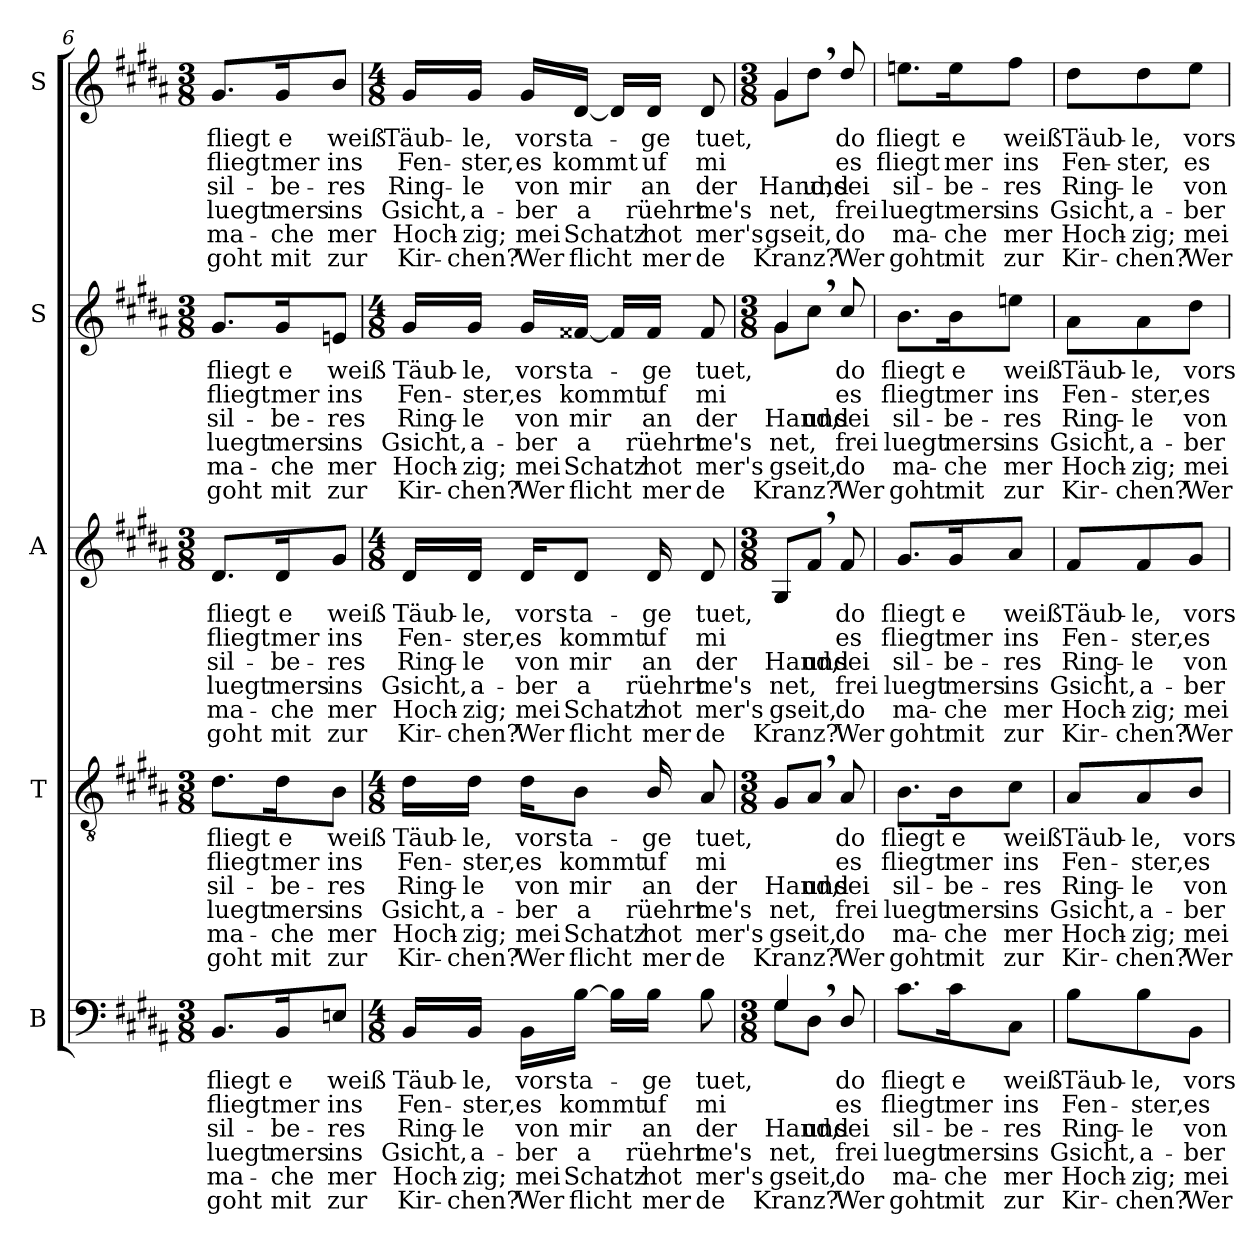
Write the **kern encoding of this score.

**kern	**text	**text	**text	**text	**text	**text	**kern	**text	**text	**text	**text	**text	**text	**kern	**text	**text	**text	**text	**text	**text	**kern	**text	**text	**text	**text	**text	**text	**kern	**text	**text	**text	**text	**text	**text
*part5	*part5	*part5	*part5	*part5	*part5	*part5	*part4	*part4	*part4	*part4	*part4	*part4	*part4	*part3	*part3	*part3	*part3	*part3	*part3	*part3	*part2	*part2	*part2	*part2	*part2	*part2	*part2	*part1	*part1	*part1	*part1	*part1	*part1	*part1
*staff5	*staff5	*staff5	*staff5	*staff5	*staff5	*staff5	*staff4	*staff4	*staff4	*staff4	*staff4	*staff4	*staff4	*staff3	*staff3	*staff3	*staff3	*staff3	*staff3	*staff3	*staff2	*staff2	*staff2	*staff2	*staff2	*staff2	*staff2	*staff1	*staff1	*staff1	*staff1	*staff1	*staff1	*staff1
*I"B	*	*	*	*	*	*	*I"T	*	*	*	*	*	*	*I"A	*	*	*	*	*	*	*I"S	*	*	*	*	*	*	*I"S	*	*	*	*	*	*
*I'B	*	*	*	*	*	*	*I'T	*	*	*	*	*	*	*I'A	*	*	*	*	*	*	*I'S	*	*	*	*	*	*	*I'S	*	*	*	*	*	*
!!LO:PB:g=z
*clefF4	*	*	*	*	*	*	*clefGv2	*	*	*	*	*	*	*clefG2	*	*	*	*	*	*	*clefG2	*	*	*	*	*	*	*clefG2	*	*	*	*	*	*
*k[f#c#g#d#a#]	*	*	*	*	*	*	*k[f#c#g#d#a#]	*	*	*	*	*	*	*k[f#c#g#d#a#]	*	*	*	*	*	*	*k[f#c#g#d#a#]	*	*	*	*	*	*	*k[f#c#g#d#a#]	*	*	*	*	*	*
*g#:	*	*	*	*	*	*	*g#:	*	*	*	*	*	*	*g#:	*	*	*	*	*	*	*g#:	*	*	*	*	*	*	*g#:	*	*	*	*	*	*
*M3/8	*	*	*	*	*	*	*M3/8	*	*	*	*	*	*	*M3/8	*	*	*	*	*	*	*M3/8	*	*	*	*	*	*	*M3/8	*	*	*	*	*	*
=6	=6	=6	=6	=6	=6	=6	=6	=6	=6	=6	=6	=6	=6	=6	=6	=6	=6	=6	=6	=6	=6	=6	=6	=6	=6	=6	=6	=6	=6	=6	=6	=6	=6	=6
!	!LO:LY:b	!LO:LY:b	!LO:LY:b	!LO:LY:b	!LO:LY:b	!LO:LY:b	!	!LO:LY:b	!LO:LY:b	!LO:LY:b	!LO:LY:b	!LO:LY:b	!LO:LY:b	!	!LO:LY:b	!LO:LY:b	!LO:LY:b	!LO:LY:b	!LO:LY:b	!LO:LY:b	!	!LO:LY:b	!LO:LY:b	!LO:LY:b	!LO:LY:b	!LO:LY:b	!LO:LY:b	!	!LO:LY:b	!LO:LY:b	!LO:LY:b	!LO:LY:b	!LO:LY:b	!LO:LY:b
8.BB/L	fliegt	fliegt	sil-	luegt	ma-	goht	8.d#\L	fliegt	fliegt	sil-	luegt	ma-	goht	8.d#/L	fliegt	fliegt	sil-	luegt	ma-	goht	8.g#/L	fliegt	fliegt	sil-	luegt	ma-	goht	8.g#/L	fliegt	fliegt	sil-	luegt	ma-	goht
!	!LO:LY:b	!LO:LY:b	!LO:LY:b	!LO:LY:b	!LO:LY:b	!LO:LY:b	!	!LO:LY:b	!LO:LY:b	!LO:LY:b	!LO:LY:b	!LO:LY:b	!LO:LY:b	!	!LO:LY:b	!LO:LY:b	!LO:LY:b	!LO:LY:b	!LO:LY:b	!LO:LY:b	!	!LO:LY:b	!LO:LY:b	!LO:LY:b	!LO:LY:b	!LO:LY:b	!LO:LY:b	!	!LO:LY:b	!LO:LY:b	!LO:LY:b	!LO:LY:b	!LO:LY:b	!LO:LY:b
16BB/K	e	mer	-be-	mers	-che	mit	16d#\K	e	mer	-be-	mers	-che	mit	16d#/K	e	mer	-be-	mers	-che	mit	16g#/K	e	mer	-be-	mers	-che	mit	16g#/K	e	mer	-be-	mers	-che	mit
!	!LO:LY:b	!LO:LY:b	!LO:LY:b	!LO:LY:b	!LO:LY:b	!LO:LY:b	!	!LO:LY:b	!LO:LY:b	!LO:LY:b	!LO:LY:b	!LO:LY:b	!LO:LY:b	!	!LO:LY:b	!LO:LY:b	!LO:LY:b	!LO:LY:b	!LO:LY:b	!LO:LY:b	!	!LO:LY:b	!LO:LY:b	!LO:LY:b	!LO:LY:b	!LO:LY:b	!LO:LY:b	!	!LO:LY:b	!LO:LY:b	!LO:LY:b	!LO:LY:b	!LO:LY:b	!LO:LY:b
8En/J	weiß	ins	-res	ins	mer	zur	8B\J	weiß	ins	-res	ins	mer	zur	8g#/J	weiß	ins	-res	ins	mer	zur	8en/J	weiß	ins	-res	ins	mer	zur	8b/J	weiß	ins	-res	ins	mer	zur
=7	=7	=7	=7	=7	=7	=7	=7	=7	=7	=7	=7	=7	=7	=7	=7	=7	=7	=7	=7	=7	=7	=7	=7	=7	=7	=7	=7	=7	=7	=7	=7	=7	=7	=7
*M4/8	*	*	*	*	*	*	*M4/8	*	*	*	*	*	*	*M4/8	*	*	*	*	*	*	*M4/8	*	*	*	*	*	*	*M4/8	*	*	*	*	*	*
!	!LO:LY:b	!LO:LY:b	!LO:LY:b	!LO:LY:b	!LO:LY:b	!LO:LY:b	!	!LO:LY:b	!LO:LY:b	!LO:LY:b	!LO:LY:b	!LO:LY:b	!LO:LY:b	!	!LO:LY:b	!LO:LY:b	!LO:LY:b	!LO:LY:b	!LO:LY:b	!LO:LY:b	!	!LO:LY:b	!LO:LY:b	!LO:LY:b	!LO:LY:b	!LO:LY:b	!LO:LY:b	!	!LO:LY:b	!LO:LY:b	!LO:LY:b	!LO:LY:b	!LO:LY:b	!LO:LY:b
16BB/LL	Täub-	Fen-	Ring-	Gsicht,	Hoch-	Kir-	16d#\LL	Täub-	Fen-	Ring-	Gsicht,	Hoch-	Kir-	16d#/LL	Täub-	Fen-	Ring-	Gsicht,	Hoch-	Kir-	16g#/LL	Täub-	Fen-	Ring-	Gsicht,	Hoch-	Kir-	16g#/LL	Täub-	Fen-	Ring-	Gsicht,	Hoch-	Kir-
!	!LO:LY:b	!LO:LY:b	!LO:LY:b	!LO:LY:b	!LO:LY:b	!LO:LY:b	!	!LO:LY:b	!LO:LY:b	!LO:LY:b	!LO:LY:b	!LO:LY:b	!LO:LY:b	!	!LO:LY:b	!LO:LY:b	!LO:LY:b	!LO:LY:b	!LO:LY:b	!LO:LY:b	!	!LO:LY:b	!LO:LY:b	!LO:LY:b	!LO:LY:b	!LO:LY:b	!LO:LY:b	!	!LO:LY:b	!LO:LY:b	!LO:LY:b	!LO:LY:b	!LO:LY:b	!LO:LY:b
16BB/JJ	-le,	-ster,	-le	a-	-zig;	-chen?	16d#\JJ	-le,	-ster,	-le	a-	-zig;	-chen?	16d#/JJ	-le,	-ster,	-le	a-	-zig;	-chen?	16g#/JJ	-le,	-ster,	-le	a-	-zig;	-chen?	16g#/JJ	-le,	-ster,	-le	a-	-zig;	-chen?
!	!LO:LY:b	!LO:LY:b	!LO:LY:b	!LO:LY:b	!LO:LY:b	!LO:LY:b	!	!LO:LY:b	!LO:LY:b	!LO:LY:b	!LO:LY:b	!LO:LY:b	!LO:LY:b	!	!LO:LY:b	!LO:LY:b	!LO:LY:b	!LO:LY:b	!LO:LY:b	!LO:LY:b	!	!LO:LY:b	!LO:LY:b	!LO:LY:b	!LO:LY:b	!LO:LY:b	!LO:LY:b	!	!LO:LY:b	!LO:LY:b	!LO:LY:b	!LO:LY:b	!LO:LY:b	!LO:LY:b
16BB\LL	vors	es	von	-ber	mei	Wer	16d#\KL	vors	es	von	-ber	mei	Wer	16d#/KL	vors	es	von	-ber	mei	Wer	16g#/LL	vors	es	von	-ber	mei	Wer	16g#/LL	vors	es	von	-ber	mei	Wer
!	!LO:LY:b	!LO:LY:b	!LO:LY:b	!LO:LY:b	!LO:LY:b	!LO:LY:b	!	!LO:LY:b	!LO:LY:b	!LO:LY:b	!LO:LY:b	!LO:LY:b	!LO:LY:b	!	!LO:LY:b	!LO:LY:b	!LO:LY:b	!LO:LY:b	!LO:LY:b	!LO:LY:b	!	!LO:LY:b	!LO:LY:b	!LO:LY:b	!LO:LY:b	!LO:LY:b	!LO:LY:b	!	!LO:LY:b	!LO:LY:b	!LO:LY:b	!LO:LY:b	!LO:LY:b	!LO:LY:b
[16B\JJ	ta-	kommt	mir	a	Schatz	flicht	8B\J	ta-	kommt	mir	a	Schatz	flicht	8d#/J	ta-	kommt	mir	a	Schatz	flicht	[16f##X/JJ	ta-	kommt	mir	a	Schatz	flicht	[16d#/JJ	ta-	kommt	mir	a	Schatz	flicht
16B\LL]	.	.	.	.	.	.	.	.	.	.	.	.	.	.	.	.	.	.	.	.	16f##/LL]	.	.	.	.	.	.	16d#/LL]	.	.	.	.	.	.
!	!LO:LY:b	!LO:LY:b	!LO:LY:b	!LO:LY:b	!LO:LY:b	!LO:LY:b	!	!LO:LY:b	!LO:LY:b	!LO:LY:b	!LO:LY:b	!LO:LY:b	!LO:LY:b	!	!LO:LY:b	!LO:LY:b	!LO:LY:b	!LO:LY:b	!LO:LY:b	!LO:LY:b	!	!LO:LY:b	!LO:LY:b	!LO:LY:b	!LO:LY:b	!LO:LY:b	!LO:LY:b	!	!LO:LY:b	!LO:LY:b	!LO:LY:b	!LO:LY:b	!LO:LY:b	!LO:LY:b
16B\JJ	-ge	uf	an	rüehrt	hot	mer	16B/KL	-ge	uf	an	rüehrt	hot	mer	16d#/KL	-ge	uf	an	rüehrt	hot	mer	16f##/JJ	-ge	uf	an	rüehrt	hot	mer	16d#/JJ	-ge	uf	an	rüehrt	hot	mer
!	!LO:LY:b	!LO:LY:b	!LO:LY:b	!LO:LY:b	!LO:LY:b	!LO:LY:b	!	!LO:LY:b	!LO:LY:b	!LO:LY:b	!LO:LY:b	!LO:LY:b	!LO:LY:b	!	!LO:LY:b	!LO:LY:b	!LO:LY:b	!LO:LY:b	!LO:LY:b	!LO:LY:b	!	!LO:LY:b	!LO:LY:b	!LO:LY:b	!LO:LY:b	!LO:LY:b	!LO:LY:b	!	!LO:LY:b	!LO:LY:b	!LO:LY:b	!LO:LY:b	!LO:LY:b	!LO:LY:b
8B\	tuet,	mi	der	me's	mer's	de	8A#/	tuet,	mi	der	me's	mer's	de	8d#/	tuet,	mi	der	me's	mer's	de	8f##/	tuet,	mi	der	me's	mer's	de	8d#/	tuet,	mi	der	me's	mer's	de
=8	=8	=8	=8	=8	=8	=8	=8	=8	=8	=8	=8	=8	=8	=8	=8	=8	=8	=8	=8	=8	=8	=8	=8	=8	=8	=8	=8	=8	=8	=8	=8	=8	=8	=8
*M3/8	*	*	*	*	*	*	*M3/8	*	*	*	*	*	*	*M3/8	*	*	*	*	*	*	*M3/8	*	*	*	*	*	*	*M3/8	*	*	*	*	*	*
!	!LO:LY:b	!LO:LY:b	!	!LO:LY:b	!LO:LY:b	!LO:LY:b	!	!	!	!	!	!	!	!	!	!	!	!	!	!	!	!	!	!	!	!	!	!	!	!	!	!	!	!
*^	*	*	*	*	*	*	*	*	*	*	*	*	*	*	*	*	*	*	*	*	*	*	*	*	*	*	*	*	*	*	*	*	*	*
!	!	!	!	!LO:LY:b	!	!	!	!	!LO:LY:b	!LO:LY:b	!	!LO:LY:b	!LO:LY:b	!LO:LY:b	!	!	!	!	!	!	!	!	!	!	!	!	!	!	!	!	!	!	!	!	!
*	*	*	*	*	*	*	*	*^	*	*	*	*	*	*	*	*	*	*	*	*	*	*	*	*	*	*	*	*	*	*	*	*	*	*	*
!	!	!	!	!	!	!	!	!	!	!	!	!LO:LY:b	!	!	!	!	!LO:LY:b	!LO:LY:b	!	!LO:LY:b	!LO:LY:b	!LO:LY:b	!	!	!	!	!	!	!	!	!	!	!	!	!	!
*	*	*	*	*	*	*	*	*	*	*	*	*	*	*	*	*^	*	*	*	*	*	*	*	*	*	*	*	*	*	*	*	*	*	*	*	*
!	!	!	!	!	!	!	!	!	!	!	!	!	!	!	!	!	!	!	!	!LO:LY:b	!	!	!	!	!LO:LY:b	!LO:LY:b	!	!LO:LY:b	!LO:LY:b	!LO:LY:b	!	!	!	!	!	!	!
*	*	*	*	*	*	*	*	*	*	*	*	*	*	*	*	*	*	*	*	*	*	*	*	*^	*	*	*	*	*	*	*	*	*	*	*	*	*
!	!	!	!	!	!	!	!	!	!	!	!	!	!	!	!	!	!	!	!	!	!	!	!	!	!	!	!	!LO:LY:b	!	!	!	!	!LO:LY:b	!LO:LY:b	!	!LO:LY:b	!LO:LY:b	!LO:LY:b
*	*	*	*	*	*	*	*	*	*	*	*	*	*	*	*	*	*	*	*	*	*	*	*	*	*	*	*	*	*	*	*	*^	*	*	*	*	*	*
!	!	!	!	!	!	!	!	!	!	!	!	!	!	!	!	!	!	!	!	!	!	!	!	!	!	!	!	!	!	!	!	!	!	!	!	!LO:LY:b	!	!	!
4G#,>/	8G#\L	.	.	Hand,	net,	gseit,	Kranz?	4G#,>/	8G#/L	.	.	Hand,	net,	gseit,	Kranz?	4G#,>/	8G#/L	.	.	Hand,	net,	gseit,	Kranz?	4g#,>/	8g#\L	.	.	Hand,	net,	gseit,	Kranz?	4g#,>/	8g#\L	.	.	Hand,	net,	gseit,	Kranz?
!	!	!	!	!LO:LY:b	!	!	!	!	!	!	!	!LO:LY:b	!	!	!	!	!	!	!	!LO:LY:b	!	!	!	!	!	!	!	!LO:LY:b	!	!	!	!	!	!	!	!LO:LY:b	!	!	!
.	8D#\J	.	.	und	.	.	.	.	8A#/J	.	.	und	.	.	.	.	8f#/J	.	.	und	.	.	.	.	8cc#\J	.	.	und	.	.	.	.	8dd#\J	.	.	und	.	.	.
!	!	!LO:LY:b	!LO:LY:b	!LO:LY:b	!LO:LY:b	!LO:LY:b	!LO:LY:b	!	!	!LO:LY:b	!LO:LY:b	!LO:LY:b	!LO:LY:b	!LO:LY:b	!LO:LY:b	!	!	!LO:LY:b	!LO:LY:b	!LO:LY:b	!LO:LY:b	!LO:LY:b	!LO:LY:b	!	!	!LO:LY:b	!LO:LY:b	!LO:LY:b	!LO:LY:b	!LO:LY:b	!LO:LY:b	!	!	!LO:LY:b	!LO:LY:b	!LO:LY:b	!LO:LY:b	!LO:LY:b	!LO:LY:b
8D#/	8ryy	do	es	sei	frei	do	Wer	8A#/	8ryy	do	es	sei	frei	do	Wer	8f#/	8ryy	do	es	sei	frei	do	Wer	8cc#/	8ryy	do	es	sei	frei	do	Wer	8dd#/	8ryy	do	es	sei	frei	do	Wer
=9	=9	=9	=9	=9	=9	=9	=9	=9	=9	=9	=9	=9	=9	=9	=9	=9	=9	=9	=9	=9	=9	=9	=9	=9	=9	=9	=9	=9	=9	=9	=9	=9	=9	=9	=9	=9	=9	=9	=9
!	!	!LO:LY:b	!LO:LY:b	!LO:LY:b	!LO:LY:b	!LO:LY:b	!LO:LY:b	!	!	!LO:LY:b	!LO:LY:b	!LO:LY:b	!LO:LY:b	!LO:LY:b	!LO:LY:b	!	!	!LO:LY:b	!LO:LY:b	!LO:LY:b	!LO:LY:b	!LO:LY:b	!LO:LY:b	!	!	!LO:LY:b	!LO:LY:b	!LO:LY:b	!LO:LY:b	!LO:LY:b	!LO:LY:b	!	!	!LO:LY:b	!LO:LY:b	!LO:LY:b	!LO:LY:b	!LO:LY:b	!LO:LY:b
*v	*v	*	*	*	*	*	*	*	*	*	*	*	*	*	*	*v	*v	*	*	*	*	*	*	*v	*v	*	*	*	*	*	*	*v	*v	*	*	*	*	*	*
*	*	*	*	*	*	*	*v	*v	*	*	*	*	*	*	*	*	*	*	*	*	*	*	*	*	*	*	*	*	*	*	*	*	*	*	*
8.c#\L	fliegt	fliegt	sil-	luegt	ma-	goht	8.B\L	fliegt	fliegt	sil-	luegt	ma-	goht	8.g#/L	fliegt	fliegt	sil-	luegt	ma-	goht	8.b\L	fliegt	fliegt	sil-	luegt	ma-	goht	8.een\L	fliegt	fliegt	sil-	luegt	ma-	goht
!	!LO:LY:b	!LO:LY:b	!LO:LY:b	!LO:LY:b	!LO:LY:b	!LO:LY:b	!	!LO:LY:b	!LO:LY:b	!LO:LY:b	!LO:LY:b	!LO:LY:b	!LO:LY:b	!	!LO:LY:b	!LO:LY:b	!LO:LY:b	!LO:LY:b	!LO:LY:b	!LO:LY:b	!	!LO:LY:b	!LO:LY:b	!LO:LY:b	!LO:LY:b	!LO:LY:b	!LO:LY:b	!	!LO:LY:b	!LO:LY:b	!LO:LY:b	!LO:LY:b	!LO:LY:b	!LO:LY:b
16c#\K	e	mer	-be-	mers	-che	mit	16B\K	e	mer	-be-	mers	-che	mit	16g#/K	e	mer	-be-	mers	-che	mit	16b\K	e	mer	-be-	mers	-che	mit	16ee\K	e	mer	-be-	mers	-che	mit
!	!LO:LY:b	!LO:LY:b	!LO:LY:b	!LO:LY:b	!LO:LY:b	!LO:LY:b	!	!LO:LY:b	!LO:LY:b	!LO:LY:b	!LO:LY:b	!LO:LY:b	!LO:LY:b	!	!LO:LY:b	!LO:LY:b	!LO:LY:b	!LO:LY:b	!LO:LY:b	!LO:LY:b	!	!LO:LY:b	!LO:LY:b	!LO:LY:b	!LO:LY:b	!LO:LY:b	!LO:LY:b	!	!LO:LY:b	!LO:LY:b	!LO:LY:b	!LO:LY:b	!LO:LY:b	!LO:LY:b
8C#\J	weiß	ins	-res	ins	mer	zur	8c#\J	weiß	ins	-res	ins	mer	zur	8a#/J	weiß	ins	-res	ins	mer	zur	8een\J	weiß	ins	-res	ins	mer	zur	8ff#\J	weiß	ins	-res	ins	mer	zur
!!LO:PB:g=z
=10	=10	=10	=10	=10	=10	=10	=10	=10	=10	=10	=10	=10	=10	=10	=10	=10	=10	=10	=10	=10	=10	=10	=10	=10	=10	=10	=10	=10	=10	=10	=10	=10	=10	=10
!	!LO:LY:b	!LO:LY:b	!LO:LY:b	!LO:LY:b	!LO:LY:b	!LO:LY:b	!	!LO:LY:b	!LO:LY:b	!LO:LY:b	!LO:LY:b	!LO:LY:b	!LO:LY:b	!	!LO:LY:b	!LO:LY:b	!LO:LY:b	!LO:LY:b	!LO:LY:b	!LO:LY:b	!	!LO:LY:b	!LO:LY:b	!LO:LY:b	!LO:LY:b	!LO:LY:b	!LO:LY:b	!	!LO:LY:b	!LO:LY:b	!LO:LY:b	!LO:LY:b	!LO:LY:b	!LO:LY:b
8B\L	Täub-	Fen-	Ring-	Gsicht,	Hoch-	Kir-	8A#/L	Täub-	Fen-	Ring-	Gsicht,	Hoch-	Kir-	8f#/L	Täub-	Fen-	Ring-	Gsicht,	Hoch-	Kir-	8a#\L	Täub-	Fen-	Ring-	Gsicht,	Hoch-	Kir-	8dd#\L	Täub-	Fen-	Ring-	Gsicht,	Hoch-	Kir-
!	!LO:LY:b	!LO:LY:b	!LO:LY:b	!LO:LY:b	!LO:LY:b	!LO:LY:b	!	!LO:LY:b	!LO:LY:b	!LO:LY:b	!LO:LY:b	!LO:LY:b	!LO:LY:b	!	!LO:LY:b	!LO:LY:b	!LO:LY:b	!LO:LY:b	!LO:LY:b	!LO:LY:b	!	!LO:LY:b	!LO:LY:b	!LO:LY:b	!LO:LY:b	!LO:LY:b	!LO:LY:b	!	!LO:LY:b	!LO:LY:b	!LO:LY:b	!LO:LY:b	!LO:LY:b	!LO:LY:b
8B\	-le,	-ster,	-le	a-	-zig;	-chen?	8A#/	-le,	-ster,	-le	a-	-zig;	-chen?	8f#/	-le,	-ster,	-le	a-	-zig;	-chen?	8a#\	-le,	-ster,	-le	a-	-zig;	-chen?	8dd#\	-le,	-ster,	-le	a-	-zig;	-chen?
!	!LO:LY:b	!LO:LY:b	!LO:LY:b	!LO:LY:b	!LO:LY:b	!LO:LY:b	!	!LO:LY:b	!LO:LY:b	!LO:LY:b	!LO:LY:b	!LO:LY:b	!LO:LY:b	!	!LO:LY:b	!LO:LY:b	!LO:LY:b	!LO:LY:b	!LO:LY:b	!LO:LY:b	!	!LO:LY:b	!LO:LY:b	!LO:LY:b	!LO:LY:b	!LO:LY:b	!LO:LY:b	!	!LO:LY:b	!LO:LY:b	!LO:LY:b	!LO:LY:b	!LO:LY:b	!LO:LY:b
8BB\J	vors	es	von	-ber	mei	Wer	8B/J	vors	es	von	-ber	mei	Wer	8g#/J	vors	es	von	-ber	mei	Wer	8dd#\J	vors	es	von	-ber	mei	Wer	8ee\J	vors	es	von	-ber	mei	Wer
=	=	=	=	=	=	=	=	=	=	=	=	=	=	=	=	=	=	=	=	=	=	=	=	=	=	=	=	=	=	=	=	=	=	=
*-	*-	*-	*-	*-	*-	*-	*-	*-	*-	*-	*-	*-	*-	*-	*-	*-	*-	*-	*-	*-	*-	*-	*-	*-	*-	*-	*-	*-	*-	*-	*-	*-	*-	*-
